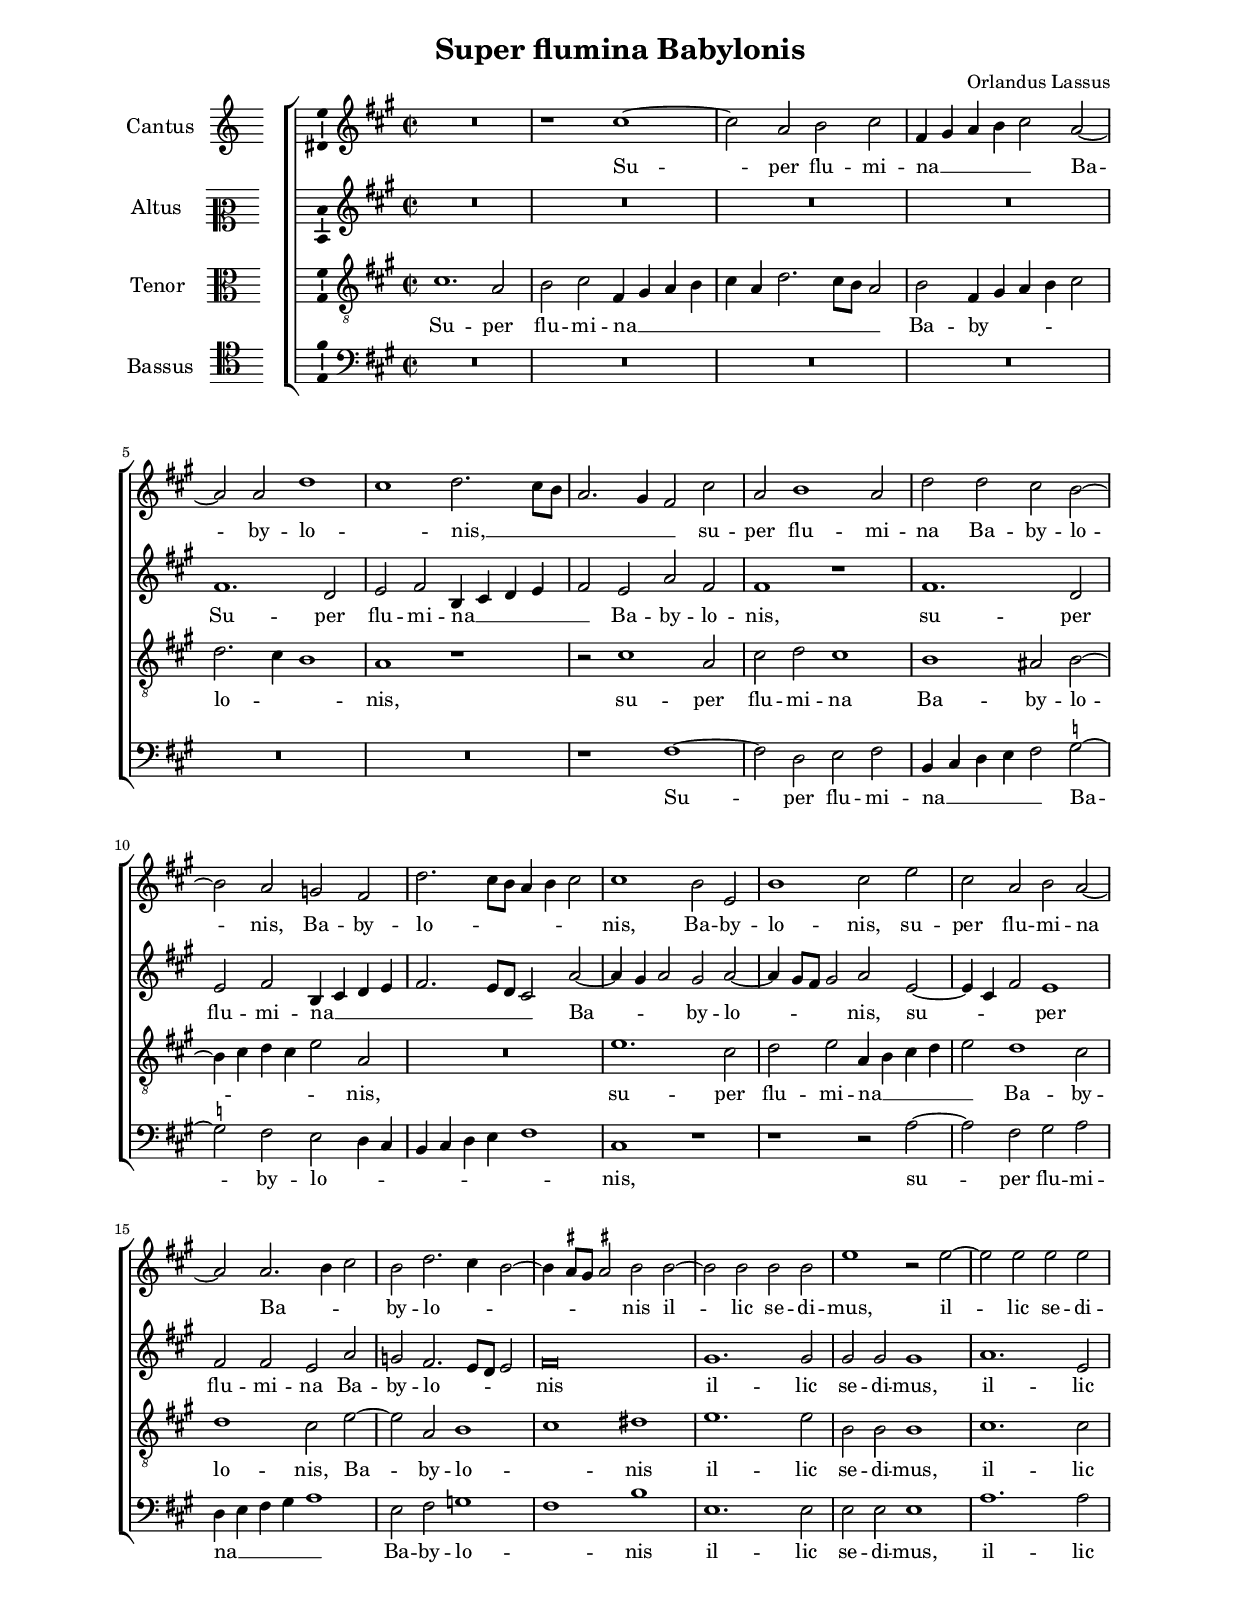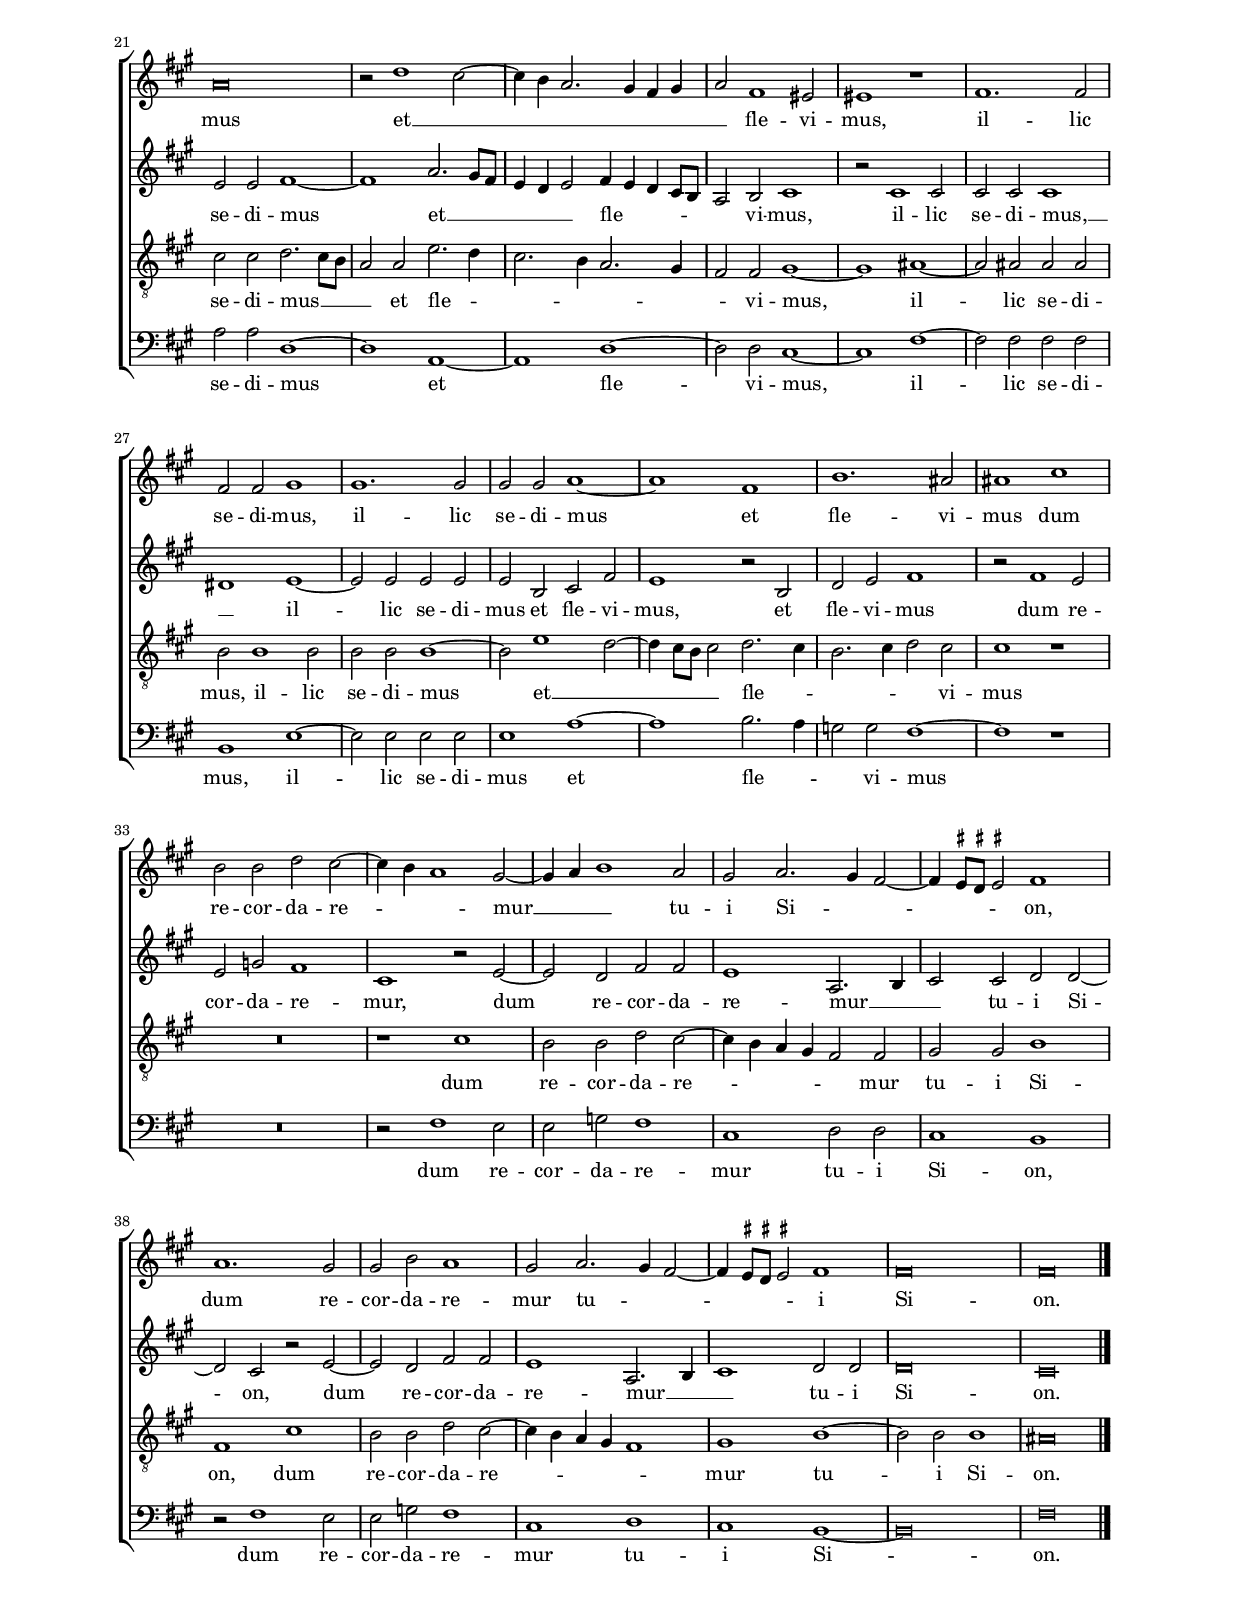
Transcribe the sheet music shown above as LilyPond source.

\header
{
  title="Super flumina Babylonis"
  composer="Orlandus Lassus"
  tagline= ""
}

\version "2.24.1"
\include "deutsch.ly"
#(set-global-staff-size 16)
% #(set-default-paper-size "letter")
#(ly:set-option 'point-and-click #f)

	
global = {
	\key c \major
	\time 2/2 \set Score.measureLength = #(ly:make-moment 2/1)
	\skip 1*2*43 \bar "|."
	}

	ficta = { \once \set suggestAccidentals = ##t }
	
	forget = #(define-music-function (music) (ly:music?) #{
		\accidentalStyle forget
		$music
		\accidentalStyle default
		#})


\paper
	{
	top-margin = 1.8 \cm
	bottom-margin = 1.8 \cm
	left-margin = 2.2 \cm
	right-margin = 2.2 \cm
	ragged-bottom = ##f
	ragged-last-bottom = ##f
	print-page-number = ##f
	system-system-spacing = #'((basic-distance . 16) (minimum-distance . 14) (padding . 5) (strechability . 150))
	systems-per-page = 4
%	min-systems-per-page = 3
	}


incipitcantus = \markup { \score {
	{
	\set Staff.instrumentName = \markup { \fontsize #1 "Cantus" }
	\key c \major
	\clef violin
	s4 \bar ""
	}
	\layout  {
	raggedright = ##t
	indent = 1.6 \cm
	line-width = 2.5\cm
	\context { \Staff \remove Time_signature_engraver }
	\override Staff.Clef.Y-extent = #'(0 . 0)
	}} \hspace #1 }
	
	  
incipitaltus = \markup { \score {
	{
	\set Staff.instrumentName = \markup { \fontsize #1 "Altus" }
	\key c \major
	\clef mezzosoprano
	s4 \bar ""
	}
	\layout  {
	raggedright = ##t
	indent = 1.6 \cm
	line-width = 2.5\cm
	\context { \Staff \remove Time_signature_engraver }
	\override Staff.Clef.Y-extent = #'(0 . 0)
	}} \hspace #1 }


incipittenor = \markup { \score {
	{
	\set Staff.instrumentName = \markup { \fontsize #1 "Tenor" }
	\key c \major
	\clef alto
	s4 \bar ""
	}
	\layout  {
	raggedright = ##t
	indent = 1.6 \cm
	line-width = 2.5\cm
	\context { \Staff \remove Time_signature_engraver }
	\override Staff.Clef.Y-extent = #'(0 . 0)
	}} \hspace #1 }


incipitbassus = \markup { \score {
	{
	\set Staff.instrumentName = \markup { \fontsize #1 "Bassus" }
	\key c \major
	\clef tenor
	s4 \bar ""
	}
	\layout  {
	raggedright = ##t
	indent = 1.6 \cm
	line-width = 2.5\cm
	\context { \Staff \remove Time_signature_engraver }
	\override Staff.Clef.Y-extent = #'(0 . 0)
	}} \hspace #1 }


cantus =  \relative c''
	{
	R\breve
	r1 e~
	e2 c d e
	a,4 h c d e2 c~
%5
	c2 c f1 |
	e1 f2. e8 d
	c2. h4 a2 e'
	c2 d1 c2
	f2 f e d~
%10
	d2 c b a |
	f'2. e8 d c4 d e2
	e1 d2 g,
	d'1 e2 g
	e2 c d c~
%15
	c2 c2. d4 e2 |
	d2 f2. e4 d2~
	d4 \ficta cis8 h \ficta cis!2 d d~
	d2 d d d
	g1 r2 g~
%20
	g2 g g g |
	c,\breve
	r2 f1 e2~
	e4 d c2. h4 a h
	c2 a1 gis2
%25
	gis1 r |
	a1. a2
	a2 a h1
	h1. h2
	h2 h c1~
%30
	c1 a |
	d1. cis2
	cis1 e
	d2 d f e~
	e4 d c1 h2~
%35
	h4 c d1 c2 |
	h2 c2. h4 a2~
	a4 \ficta gis8 \ficta fis \ficta gis!2 a1
	c1. h2
	h2 d c1
%40
	h2 c2. h4 a2~ |
	a4 \ficta gis8 \ficta fis \ficta gis!2 a1
	a\breve
	a\breve |
	}


altus =  \relative c'
	{
	R\breve
	R\breve
	R\breve
	R\breve
%5
	a'1. f2 |
	g2 a d,4 e f g
	a2 g c a
	a1 r
	a1. f2
%10
	g2 a d,4 e f g |
	a2. g8 f e2 c'~
	c4 h c2 h c~
	c4 h8 a h2 c g~
	g4 e a2 g1
%15
	a2 a g c |
	b2 a2. g8 f g2
	a\breve
	h1. h2
	h2 h h1
%20
	c1. g2 |
	g2 g a1~
	a1 c2. h8 a
	g4 f g2 a4 g f e8 d
	c2 d e1
%25
	r2 e1 e2 |
	e2 e e1
	fis1 g~
	g2 g g g
	g2 d e a
%30
	g1 r2 d |
	f2 g a1
	r2 a1 g2
	g2 b a1
	e1 r2 g~
%35
	g2 f a a |
	g1 c,2. d4
	e2 e f f~
	f2 e r g~
	g2 f a a
%40
	g1 c,2. d4 |
	e1 f2 f
	f\breve
	e\breve |
	}


tenor =  \relative c'
	{
	e1. c2
	d2 e a,4 h c d
	e4 c f2. e8 d c2
	d2 a4 h c d e2
%5
	f2. e4 d1 |
	c1 r
	r2 e1 c2
	e2 f e1
	d1 cis2 d~
%10
	d4 e f e g2 c, |
	R\breve
	g'1. e2
	f2 g c,4 d e f
	g2 f1 e2
%15
	f1 e2 g~ |
	g2 c, d1
	e1 fis
	g1. g2
	d2 d d1
%20
	e1. e2 |
	e2 e f2. e8 d
	c2 c g'2. f4
	e2. d4 c2. h4
	a2 a h1~
%25
	h1 cis~ |
	cis2 cis cis cis
	d2 d1 d2
	d2 d d1~
	d2 g1 f2~
%30
	f4 e8 d e2 f2. e4 |
	d2. e4 f2 e
	e1 r
	R\breve
	r1 e
%35
	d2 d f e~ |
	e4 d c h a2 a
	h2 h d1
	a1 e'
	d2 d f e~
%40
	e4 d c h a1 |
	h1 d~
	d2 d d1
	cis\breve |
	}


bassus  =  \relative c
	{
	R\breve
	R\breve
	R\breve
	R\breve
%5
	R\breve |
	R\breve
	r1 a'~
	a2 f g a
	d,4 e f g a2 \ficta b~
%10
	\ficta b2 a g f4 e |
	d4 e f g a1
	e1 r
	r1 r2 c'~
	c2 a h c
%15
	f,4 g a h c1 |
	g2 a b1
	a1 d
	g,1. g2
	g2 g g1
%20
	c1. c2 |
	c2 c f,1~
	f1 c~
	c1 f~
	f2 f e1~
%25
	e1 a~ |
	a2 a a a
	d,1 g~
	g2 g g g
	g1 c~
%30
	c1 d2. c4 |
	b2 b a1~
	a1 r
	R\breve
	r2 a1 g2
%35
	g2 b a1 |
	e1 f2 f
	e1 d
	r2 a'1 g2
	g2 b a1
%40
	e1 f |
	e1 d~
	d\breve
	a'\breve |
	}

lyricscantus = \lyricmode {
	Su -- per flu -- mi -- na __ _ _ _ _ Ba -- by -- lo -- _ nis, __ _ _ _ _ _
	su -- per flu -- mi -- na Ba -- by -- lo -- nis,
	Ba -- by -- lo -- _ _ _ _ _ nis,
	Ba -- by -- lo -- nis,
	su -- per flu -- mi -- na Ba -- _ _ by -- lo -- _ _ _ _ _ nis
	il -- lic se -- di -- mus,
	il -- lic se -- di -- mus
	et __ _ _ _ _ _ _ _ fle -- vi -- mus,
	il -- lic se -- di -- mus,
	il -- lic se -- di -- mus
	et fle -- vi -- mus
	dum re -- cor -- da -- re -- _ _ mur __ _ _ tu -- i Si -- _ _ _ _ _ on,
	dum re -- cor -- da -- re -- mur tu -- _ _ _ _ _ i Si -- on.
	}


lyricsaltus = \lyricmode {
	Su -- per flu -- mi -- na __ _ _ _ _ Ba -- by -- lo -- nis,
	su -- per flu -- mi -- na __ _ _ _ _ _ _ _ Ba -- _ _ by -- lo -- _ _ _ nis,
	su -- _ _ per flu -- mi -- na Ba -- by -- lo -- _ _ _ nis
	il -- lic se -- di -- mus,
	il -- lic se -- di -- mus
	et __ _ _ _ _ _ fle -- _ _ _ _ _ vi -- mus,
	il -- lic se -- di -- mus, __ _
	il -- lic se -- di -- mus
	et fle -- vi -- mus,
	et fle -- vi -- mus
	dum re -- cor -- da -- re -- mur,
	dum re -- cor -- da -- re -- mur __ _ _ tu -- i Si -- on,
	dum re -- cor -- da -- re -- mur __ _ _ tu -- i Si -- on.
	}


lyricstenor = \lyricmode {
	Su -- per flu -- mi -- na __ _ _ _ _ _ _ _ _ _ Ba -- by -- _ _ _ _ lo -- _ _ nis,
	su -- per flu -- mi -- na Ba -- by -- lo -- _ _ _ _ nis,
	su -- per flu -- mi -- na __ _ _ _ _ Ba -- by -- lo -- nis,
	Ba -- by -- lo -- _ nis
	il -- lic se -- di -- mus,
	il -- lic se -- di -- mus __ _ _ _ 
	et fle -- _ _ _ _ _ _ vi -- mus,
	il -- lic se -- di -- mus,
	il -- lic se -- di -- mus
	et __ _ _ _ _ fle -- _ _ _ _ vi -- mus
	dum re -- cor -- da -- re -- _ _ _ _ mur tu -- i Si -- on,
	dum re -- cor -- da -- re -- _ _ _ _ mur tu -- i Si -- on.
	}


lyricsbassus = \lyricmode {
	Su -- per flu -- mi -- na __ _ _ _ _ Ba -- by -- lo -- _ _ _ _ _ _ _ nis,
	su -- per flu -- mi -- na __ _ _ _ _ Ba -- by -- lo -- _ nis
	il -- lic se -- di -- mus,
	il -- lic se -- di -- mus
	et fle -- vi -- mus,
	il -- lic se -- di -- mus,
	il -- lic se -- di -- mus
	et fle -- _ _ vi -- mus
	dum re -- cor -- da -- re -- mur tu -- i Si -- on,
	dum re -- cor -- da -- re -- mur tu -- i Si -- on.
	}


\score
{  
	\transpose c a, {
	\new ChoirStaff \with { \override StaffGrouper.staff-staff-spacing.basic-distance = #12 }
	<<

	\new Staff << \global
	\new Voice="v1" {
		\set Staff.instrumentName=\incipitcantus
	%	\set Staff.instrumentName="S"
		\set Staff.midiInstrument = "reed organ"
		\clef violin
		\cantus }
	\new Lyrics \lyricsto "v1" {\lyricscantus }
	>>


	\new Staff << \global
	\new Voice="v2" {
		\set Staff.instrumentName=\incipitaltus
	%	\set Staff.instrumentName="A"
		\set Staff.midiInstrument = "reed organ"
		\clef violin 
		\altus}
	\new Lyrics \lyricsto "v2" {\lyricsaltus }
	>>


	\new Staff << \global
	\new Voice="v3" {
		\set Staff.instrumentName=\incipittenor
	%	\set Staff.instrumentName="T"
		\set Staff.midiInstrument = "reed organ"
		\clef "G_8"
		\tenor }
	\new Lyrics \lyricsto "v3" {\lyricstenor }
	>>


	\new Staff << \global
	\new Voice="v4" {
		\set Staff.instrumentName=\incipitbassus
	%	\set Staff.instrumentName="B"
		\set Staff.midiInstrument = "reed organ"
		\clef bass 
		\bassus }
	\new Lyrics \lyricsto "v4" {\lyricsbassus}
	>>

	>>
	} % transpose

	\layout
	{
	indent = 2.8 \cm
	%\context { \Lyrics \override VerticalAxisGroup.nonstaff-relatedstaff-spacing.padding = #2 }
%	\context { \Lyrics \override LyricText.font-size = #1 }
	\context { \Staff \override TimeSignature.break-visibility = #end-of-line-invisible }
	\context { \Staff \consists Ambitus_engraver }
	\context { \Score \override BarNumber.padding = #2 }
	\context { \Voice \override NoteHead.style = #'baroque }
	}

\midi
	{
	\tempo 2 = 90
	}
	
}


% EOF
